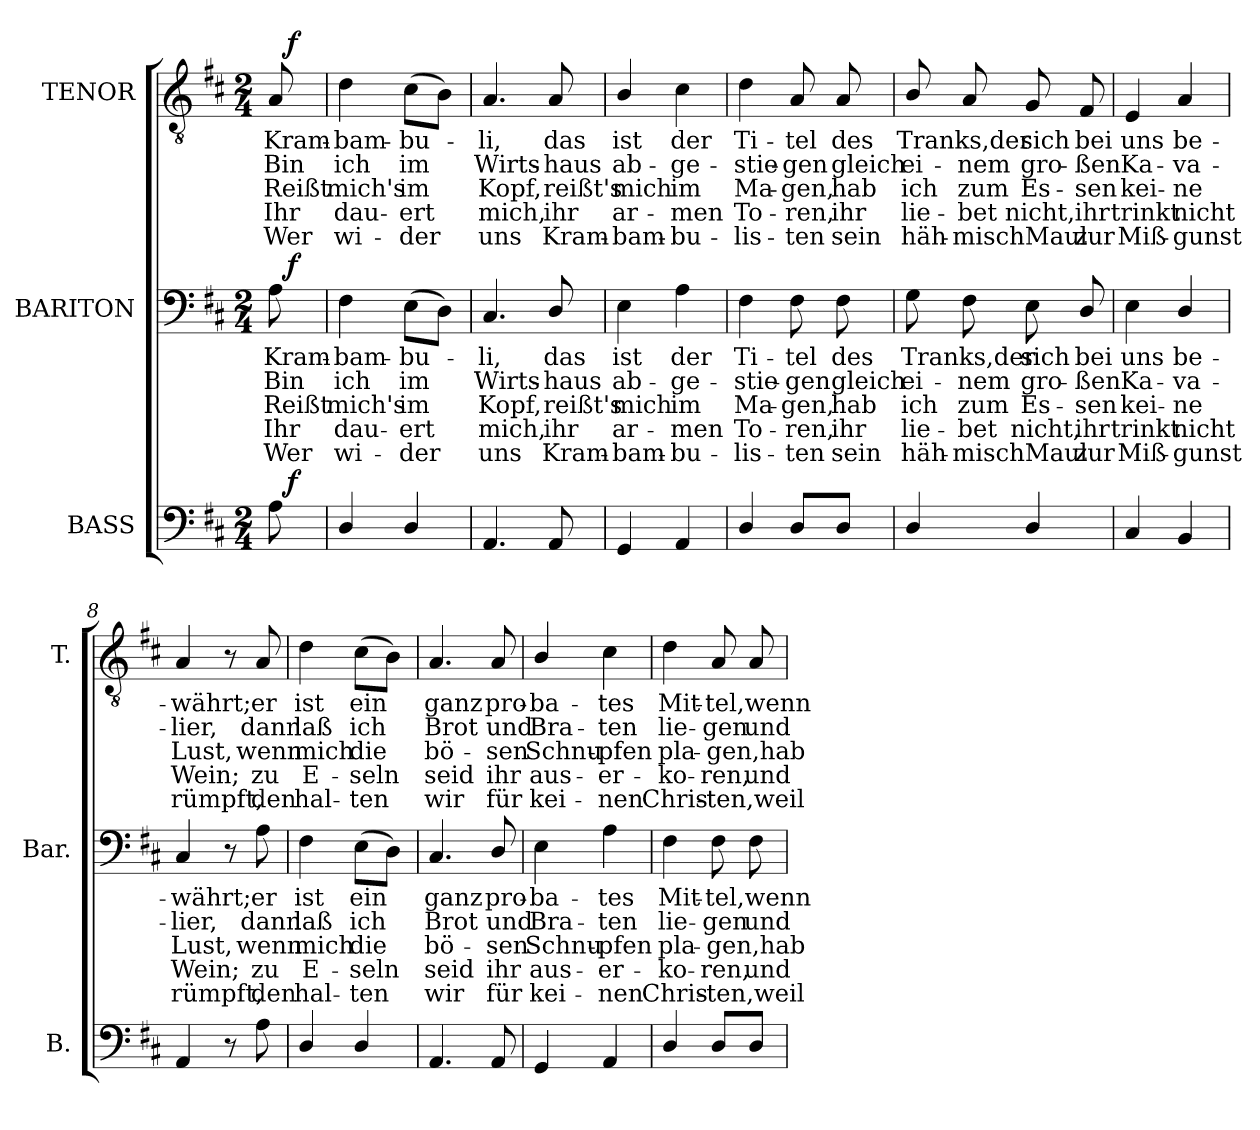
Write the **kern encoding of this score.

**kern	**dynam	**kern	**text	**text	**text	**text	**text	**dynam	**kern	**text	**text	**text	**text	**text	**dynam
*part3	*part3	*part2	*part2	*part2	*part2	*part2	*part2	*part2	*part1	*part1	*part1	*part1	*part1	*part1	*part1
*staff3	*staff3	*staff2	*staff2	*staff2	*staff2	*staff2	*staff2	*staff2	*staff1	*staff1	*staff1	*staff1	*staff1	*staff1	*staff1
*I"BASS	*	*I"BARITON	*	*	*	*	*	*	*I"TENOR	*	*	*	*	*	*
*I'B.	*	*I'Bar.	*	*	*	*	*	*	*I'T.	*	*	*	*	*	*
*clefF4	*	*clefF4	*	*	*	*	*	*	*clefGv2	*	*	*	*	*	*
*k[f#c#]	*	*k[f#c#]	*	*	*	*	*	*	*k[f#c#]	*	*	*	*	*	*
*D:	*	*D:	*	*	*	*	*	*	*D:	*	*	*	*	*	*
*M2/4	*	*M2/4	*	*	*	*	*	*	*M2/4	*	*	*	*	*	*
=1	=1	=1	=1	=1	=1	=1	=1	=1	=1	=1	=1	=1	=1	=1	=1
!	!	!	!LO:LY:b	!LO:LY:b	!LO:LY:b	!LO:LY:b	!LO:LY:b	!	!	!LO:LY:b	!LO:LY:b	!LO:LY:b	!LO:LY:b	!LO:LY:b	!
*^	*	*^	*	*	*	*	*	*	*^	*	*	*	*	*	*
8A\	32ryy	.	8A\	32ryy	Kram-	Bin	Reißt	Ihr	Wer	.	8A/	32ryy	Kram-	Bin	Reißt	Ihr	Wer	.
!	!	!LO:DY:a	!	!	!	!	!	!	!	!LO:DY:a	!	!	!	!	!	!	!	!LO:DY:a
.	16.ryy	f	.	16.ryy	.	.	.	.	.	f	.	16.ryy	.	.	.	.	.	f
=2	=2	=2	=2	=2	=2	=2	=2	=2	=2	=2	=2	=2	=2	=2	=2	=2	=2	=2
!	!	!	!	!	!LO:LY:b	!LO:LY:b	!LO:LY:b	!LO:LY:b	!LO:LY:b	!	!	!	!LO:LY:b	!LO:LY:b	!LO:LY:b	!LO:LY:b	!LO:LY:b	!
*v	*v	*	*	*	*	*	*	*	*	*	*v	*v	*	*	*	*	*	*
*	*	*v	*v	*	*	*	*	*	*	*	*	*	*	*	*	*
4D/	.	4F#\	-bam-	ich	mich's	dau-	wi-	.	4d\	-bam-	ich	mich's	dau-	wi-	.
!	!	!	!LO:LY:b	!LO:LY:b	!LO:LY:b	!LO:LY:b	!LO:LY:b	!	!	!LO:LY:b	!LO:LY:b	!LO:LY:b	!LO:LY:b	!LO:LY:b	!
4D/	.	(>8E\L	-bu-	im	im	-ert	-der	.	(>8c#\L	-bu-	im	im	-ert	-der	.
.	.	8D\J)	.	.	.	.	.	.	8B\J)	.	.	.	.	.	.
=3	=3	=3	=3	=3	=3	=3	=3	=3	=3	=3	=3	=3	=3	=3	=3
!	!	!	!LO:LY:b	!LO:LY:b	!LO:LY:b	!LO:LY:b	!LO:LY:b	!	!	!LO:LY:b	!LO:LY:b	!LO:LY:b	!LO:LY:b	!LO:LY:b	!
4.AA/	.	4.C#/	-li,	Wirts-	Kopf,	mich,	uns	.	4.A/	-li,	Wirts-	Kopf,	mich,	uns	.
!	!	!	!LO:LY:b	!LO:LY:b	!LO:LY:b	!LO:LY:b	!LO:LY:b	!	!	!LO:LY:b	!LO:LY:b	!LO:LY:b	!LO:LY:b	!LO:LY:b	!
8AA/	.	8D/	das	-haus	reißt's	ihr	Kram-	.	8A/	das	-haus	reißt's	ihr	Kram-	.
=4	=4	=4	=4	=4	=4	=4	=4	=4	=4	=4	=4	=4	=4	=4	=4
!	!	!	!LO:LY:b	!LO:LY:b	!LO:LY:b	!LO:LY:b	!LO:LY:b	!	!	!LO:LY:b	!LO:LY:b	!LO:LY:b	!LO:LY:b	!LO:LY:b	!
4GG/	.	4E\	ist	ab-	mich	ar-	-bam-	.	4B/	ist	ab-	mich	ar-	-bam-	.
!	!	!	!LO:LY:b	!LO:LY:b	!LO:LY:b	!LO:LY:b	!LO:LY:b	!	!	!LO:LY:b	!LO:LY:b	!LO:LY:b	!LO:LY:b	!LO:LY:b	!
4AA/	.	4A\	der	-ge-	im	-men	-bu-	.	4c#\	der	-ge-	im	-men	-bu-	.
=5	=5	=5	=5	=5	=5	=5	=5	=5	=5	=5	=5	=5	=5	=5	=5
!	!	!	!LO:LY:b	!LO:LY:b	!LO:LY:b	!LO:LY:b	!LO:LY:b	!	!	!LO:LY:b	!LO:LY:b	!LO:LY:b	!LO:LY:b	!LO:LY:b	!
4D/	.	4F#\	Ti-	-stie-	Ma-	To-	-lis-	.	4d\	Ti-	-stie-	Ma-	To-	-lis-	.
!	!	!	!LO:LY:b	!LO:LY:b	!LO:LY:b	!LO:LY:b	!LO:LY:b	!	!	!LO:LY:b	!LO:LY:b	!LO:LY:b	!LO:LY:b	!LO:LY:b	!
8D/L	.	8F#\	-tel	-gen	-gen,	-ren,	-ten	.	8A/	-tel	-gen	-gen,	-ren,	-ten	.
!	!	!	!LO:LY:b	!LO:LY:b	!LO:LY:b	!LO:LY:b	!LO:LY:b	!	!	!LO:LY:b	!LO:LY:b	!LO:LY:b	!LO:LY:b	!LO:LY:b	!
8D/J	.	8F#\	des	gleich	hab	ihr	sein	.	8A/	des	gleich	hab	ihr	sein	.
=6	=6	=6	=6	=6	=6	=6	=6	=6	=6	=6	=6	=6	=6	=6	=6
!	!	!	!LO:LY:b	!LO:LY:b	!LO:LY:b	!LO:LY:b	!LO:LY:b	!	!	!LO:LY:b	!LO:LY:b	!LO:LY:b	!LO:LY:b	!LO:LY:b	!
4D/	.	8G\	Tranks,der	ei-	ich	lie-	häh-	.	8B/	Tranks,der	ei-	ich	lie-	häh-	.
!	!	!	!	!LO:LY:b	!LO:LY:b	!LO:LY:b	!LO:LY:b	!	!	!	!LO:LY:b	!LO:LY:b	!LO:LY:b	!LO:LY:b	!
.	.	8F#\	.	-nem	zum	-bet	-mischMaul	.	8A/	.	-nem	zum	-bet	-mischMaul	.
!	!	!	!LO:LY:b	!LO:LY:b	!LO:LY:b	!LO:LY:b	!	!	!	!LO:LY:b	!LO:LY:b	!LO:LY:b	!LO:LY:b	!	!
4D/	.	8E\	sich	gro-	Es-	nicht,	.	.	8G/	sich	gro-	Es-	nicht,	.	.
!	!	!	!LO:LY:b	!LO:LY:b	!LO:LY:b	!LO:LY:b	!LO:LY:b	!	!	!LO:LY:b	!LO:LY:b	!LO:LY:b	!LO:LY:b	!LO:LY:b	!
.	.	8D/	bei	-ßen	-sen	ihr	zur	.	8F#/	bei	-ßen	-sen	ihr	zur	.
!!LO:LB:g=z
=7	=7	=7	=7	=7	=7	=7	=7	=7	=7	=7	=7	=7	=7	=7	=7
!	!	!	!LO:LY:b	!LO:LY:b	!LO:LY:b	!LO:LY:b	!LO:LY:b	!	!	!LO:LY:b	!LO:LY:b	!LO:LY:b	!LO:LY:b	!LO:LY:b	!
4C#/	.	4E\	uns	Ka-	kei-	trinkt	Miß-	.	4E/	uns	Ka-	kei-	trinkt	Miß-	.
!	!	!	!LO:LY:b	!LO:LY:b	!LO:LY:b	!LO:LY:b	!LO:LY:b	!	!	!LO:LY:b	!LO:LY:b	!LO:LY:b	!LO:LY:b	!LO:LY:b	!
4BB/	.	4D/	be-	-va-	-ne	nicht	-gunst	.	4A/	be-	-va-	-ne	nicht	-gunst	.
=8	=8	=8	=8	=8	=8	=8	=8	=8	=8	=8	=8	=8	=8	=8	=8
!	!	!	!LO:LY:b	!LO:LY:b	!LO:LY:b	!LO:LY:b	!LO:LY:b	!	!	!LO:LY:b	!LO:LY:b	!LO:LY:b	!LO:LY:b	!LO:LY:b	!
4AA/	.	4C#/	-währt;	-lier,	Lust,	Wein;	rümpft,	.	4A/	-währt;	-lier,	Lust,	Wein;	rümpft,	.
8r	.	8r	.	.	.	.	.	.	8r	.	.	.	.	.	.
!	!	!	!LO:LY:b	!LO:LY:b	!LO:LY:b	!LO:LY:b	!LO:LY:b	!	!	!LO:LY:b	!LO:LY:b	!LO:LY:b	!LO:LY:b	!LO:LY:b	!
8A\	.	8A\	er	dann	wenn	zu	den	.	8A/	er	dann	wenn	zu	den	.
=9	=9	=9	=9	=9	=9	=9	=9	=9	=9	=9	=9	=9	=9	=9	=9
!	!	!	!LO:LY:b	!LO:LY:b	!LO:LY:b	!LO:LY:b	!LO:LY:b	!	!	!LO:LY:b	!LO:LY:b	!LO:LY:b	!LO:LY:b	!LO:LY:b	!
4D/	.	4F#\	ist	laß	mich	E-	hal-	.	4d\	ist	laß	mich	E-	hal-	.
!	!	!	!LO:LY:b	!LO:LY:b	!LO:LY:b	!LO:LY:b	!LO:LY:b	!	!	!LO:LY:b	!LO:LY:b	!LO:LY:b	!LO:LY:b	!LO:LY:b	!
4D/	.	(>8E\L	ein	ich	die	-seln	-ten	.	(>8c#\L	ein	ich	die	-seln	-ten	.
.	.	8D\J)	.	.	.	.	.	.	8B\J)	.	.	.	.	.	.
=10	=10	=10	=10	=10	=10	=10	=10	=10	=10	=10	=10	=10	=10	=10	=10
!	!	!	!LO:LY:b	!LO:LY:b	!LO:LY:b	!LO:LY:b	!LO:LY:b	!	!	!LO:LY:b	!LO:LY:b	!LO:LY:b	!LO:LY:b	!LO:LY:b	!
4.AA/	.	4.C#/	ganz	Brot	bö-	seid	wir	.	4.A/	ganz	Brot	bö-	seid	wir	.
!	!	!	!LO:LY:b	!LO:LY:b	!LO:LY:b	!LO:LY:b	!LO:LY:b	!	!	!LO:LY:b	!LO:LY:b	!LO:LY:b	!LO:LY:b	!LO:LY:b	!
8AA/	.	8D/	pro-	und	-sen	ihr	für	.	8A/	pro-	und	-sen	ihr	für	.
=11	=11	=11	=11	=11	=11	=11	=11	=11	=11	=11	=11	=11	=11	=11	=11
!	!	!	!LO:LY:b	!LO:LY:b	!LO:LY:b	!LO:LY:b	!LO:LY:b	!	!	!LO:LY:b	!LO:LY:b	!LO:LY:b	!LO:LY:b	!LO:LY:b	!
4GG/	.	4E\	-ba-	Bra-	Schnu-	aus-	kei-	.	4B/	-ba-	Bra-	Schnu-	aus-	kei-	.
!	!	!	!LO:LY:b	!LO:LY:b	!LO:LY:b	!LO:LY:b	!LO:LY:b	!	!	!LO:LY:b	!LO:LY:b	!LO:LY:b	!LO:LY:b	!LO:LY:b	!
4AA/	.	4A\	-tes	-ten	-pfen	-er-	-nen	.	4c#\	-tes	-ten	-pfen	-er-	-nen	.
=12	=12	=12	=12	=12	=12	=12	=12	=12	=12	=12	=12	=12	=12	=12	=12
!	!	!	!LO:LY:b	!LO:LY:b	!LO:LY:b	!LO:LY:b	!LO:LY:b	!	!	!LO:LY:b	!LO:LY:b	!LO:LY:b	!LO:LY:b	!LO:LY:b	!
4D/	.	4F#\	Mit-	lie-	pla-	-ko-	Chris-	.	4d\	Mit-	lie-	pla-	-ko-	Chris-	.
!	!	!	!LO:LY:b	!LO:LY:b	!LO:LY:b	!LO:LY:b	!LO:LY:b	!	!	!LO:LY:b	!LO:LY:b	!LO:LY:b	!LO:LY:b	!LO:LY:b	!
8D/L	.	8F#\	-tel,wenn	-gen	-gen,hab	-ren,	-ten,weil	.	8A/	-tel,wenn	-gen	-gen,hab	-ren,	-ten,weil	.
!	!	!	!	!LO:LY:b	!	!LO:LY:b	!	!	!	!	!LO:LY:b	!	!LO:LY:b	!	!
8D/J	.	8F#\	.	und	.	und	.	.	8A/	.	und	.	und	.	.
=	=	=	=	=	=	=	=	=	=	=	=	=	=	=	=
*-	*-	*-	*-	*-	*-	*-	*-	*-	*-	*-	*-	*-	*-	*-	*-
